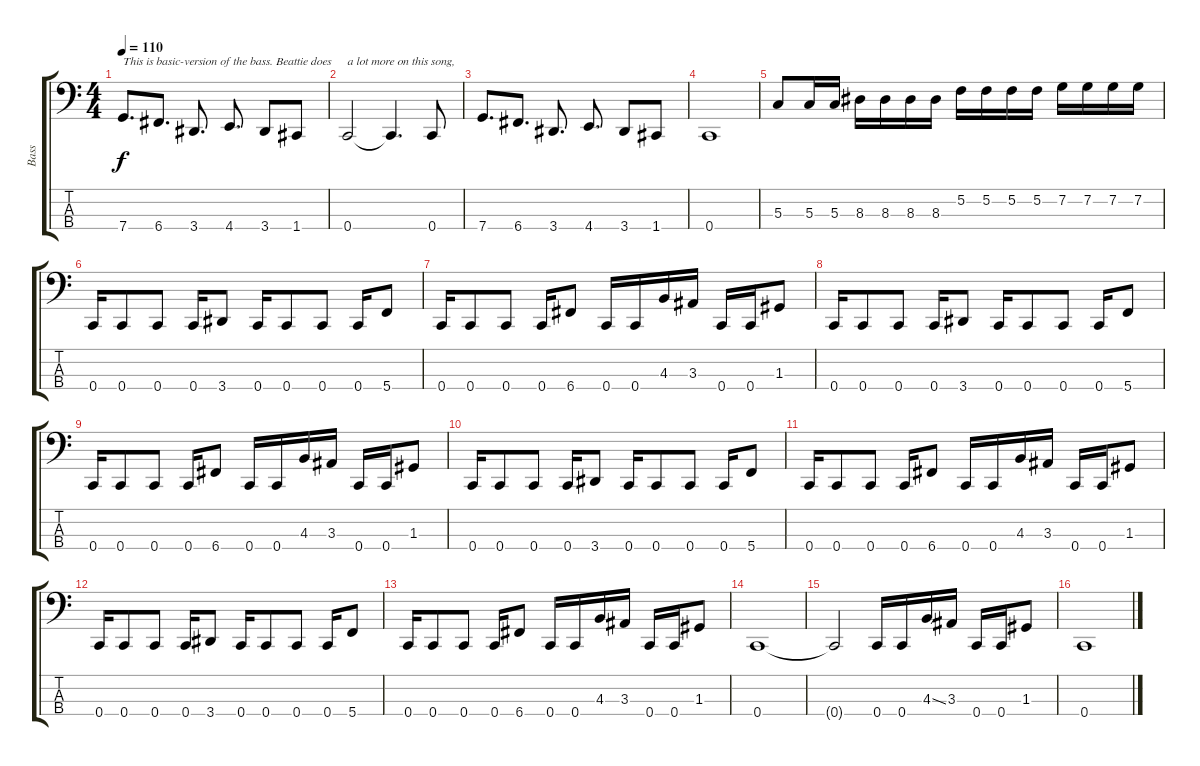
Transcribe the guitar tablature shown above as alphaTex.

\track ("Bass" "Bass") {instrument electricbasspick}
\staff {score tabs}
\tuning (F2 C2 G1 C1) {hide}
\ts (4 4)
\tempo 110
\clef f4
\ks c
7.4.8{d txt "This is basic-version of the bass. Beattie does " dy f instrument electricbasspick} 6.4.8{d} 3.4.8{d} 4.4.8{d} 3.4.8 1.4.8 |
0.4.2{txt "a lot more on this song,"} 0.4{t}.4{d} 0.4.8 |
7.4.8{d} 6.4.8{d} 3.4.8{d} 4.4.8{d} 3.4.8 1.4.8 |
0.4.1 |
5.3.8 5.3.16 5.3.16 8.3.16 8.3.16 8.3.16 8.3.16 5.2.16 5.2.16 5.2.16 5.2.16 7.2.16 7.2.16 7.2.16 7.2.16 |
0.4.16 0.4.8 0.4.8 0.4.16 3.4.8 0.4.16 0.4.8 0.4.8 0.4.16 5.4.8 |
0.4.16 0.4.8 0.4.8 0.4.16 6.4.8 0.4.16 0.4.16 4.3.16 3.3.16 0.4.16 0.4.16 1.3.8 |
0.4.16 0.4.8 0.4.8 0.4.16 3.4.8 0.4.16 0.4.8 0.4.8 0.4.16 5.4.8 |
0.4.16 0.4.8 0.4.8 0.4.16 6.4.8 0.4.16 0.4.16 4.3.16 3.3.16 0.4.16 0.4.16 1.3.8 |
0.4.16 0.4.8 0.4.8 0.4.16 3.4.8 0.4.16 0.4.8 0.4.8 0.4.16 5.4.8 |
0.4.16 0.4.8 0.4.8 0.4.16 6.4.8 0.4.16 0.4.16 4.3.16 3.3.16 0.4.16 0.4.16 1.3.8 |
0.4.16 0.4.8 0.4.8 0.4.16 3.4.8 0.4.16 0.4.8 0.4.8 0.4.16 5.4.8 |
0.4.16 0.4.8 0.4.8 0.4.16 6.4.8 0.4.16 0.4.16 4.3.16 3.3.16 0.4.16 0.4.16 1.3.8 |
0.4.1 |
0.4{t}.2 0.4.16 0.4.16 4.3{ss}.16 3.3.16 0.4.16 0.4.16 1.3.8 |
0.4.1
